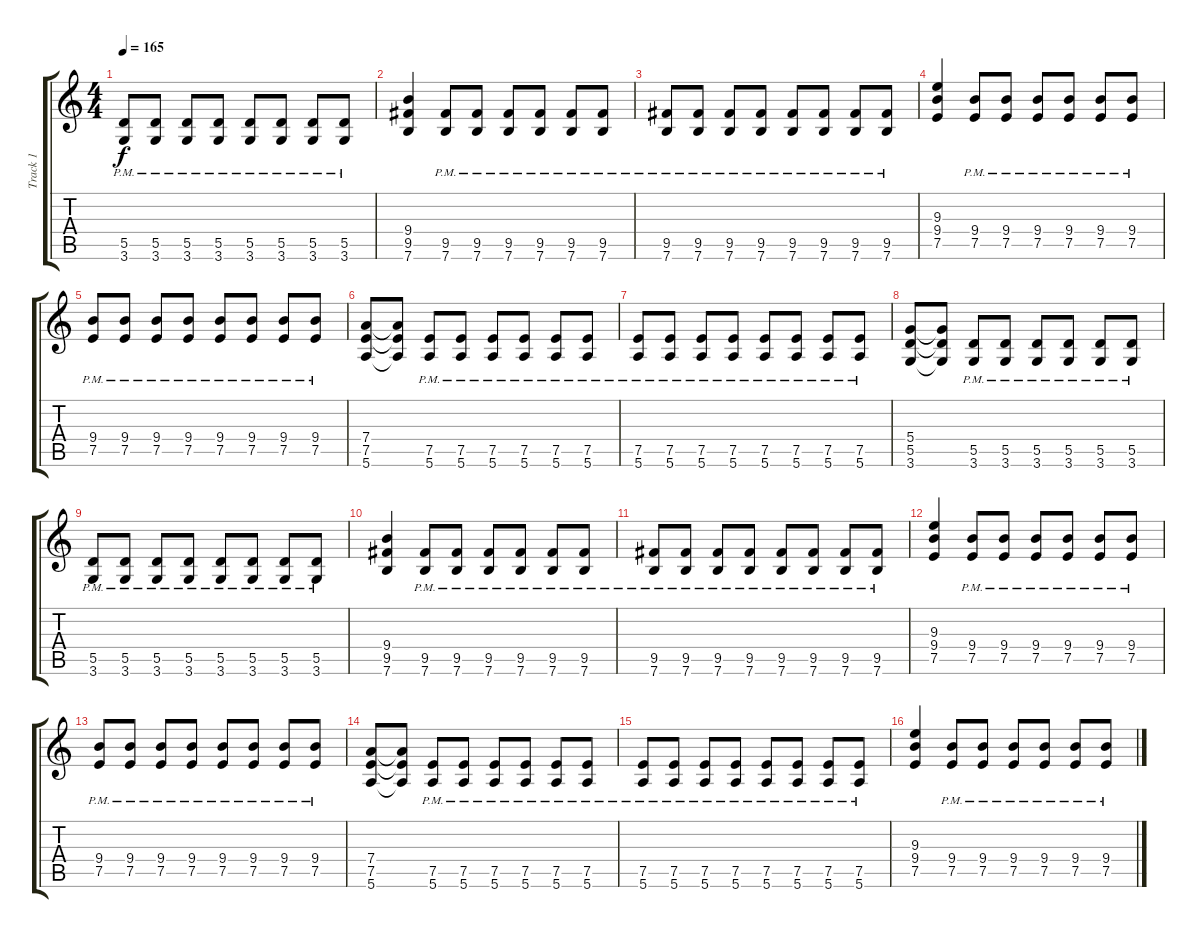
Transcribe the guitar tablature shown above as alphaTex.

\track ("Track 1" "Track 1") {instrument distortionguitar}
\staff {score tabs}
\tuning (E4 B3 G3 D3 A2 E2) {hide}
\ts (4 4)
\tempo 165
\clef g2
\ks c
(5.5{pm} 3.6{pm}).8{dy f} (5.5{pm} 3.6{pm}).8 (5.5{pm} 3.6{pm}).8 (5.5{pm} 3.6{pm}).8 (5.5{pm} 3.6{pm}).8 (5.5{pm} 3.6{pm}).8 (5.5{pm} 3.6{pm}).8 (5.5{pm} 3.6{pm}).8 |
(9.4 9.5 7.6).4 (9.5 7.6{pm}).8 (9.5{pm} 7.6{pm}).8 (9.5{pm} 7.6{pm}).8 (9.5{pm} 7.6{pm}).8 (9.5{pm} 7.6{pm}).8 (9.5{pm} 7.6{pm}).8 |
(9.5{pm} 7.6{pm}).8 (9.5{pm} 7.6{pm}).8 (9.5{pm} 7.6{pm}).8 (9.5{pm} 7.6{pm}).8 (9.5{pm} 7.6{pm}).8 (9.5{pm} 7.6{pm}).8 (9.5{pm} 7.6{pm}).8 (9.5{pm} 7.6{pm}).8 |
(9.3 9.4 7.5).4 (9.4{pm} 7.5{pm}).8 (9.4{pm} 7.5{pm}).8 (9.4{pm} 7.5{pm}).8 (9.4{pm} 7.5{pm}).8 (9.4{pm} 7.5{pm}).8 (9.4{pm} 7.5{pm}).8 |
(9.4{pm} 7.5{pm}).8 (9.4{pm} 7.5{pm}).8 (9.4{pm} 7.5{pm}).8 (9.4{pm} 7.5{pm}).8 (9.4{pm} 7.5{pm}).8 (9.4{pm} 7.5{pm}).8 (9.4{pm} 7.5{pm}).8 (9.4{pm} 7.5{pm}).8 |
(7.4 7.5 5.6).8 (7.4{t} 7.5{t} 5.6{t}).8 (7.5{pm} 5.6{pm}).8 (7.5{pm} 5.6{pm}).8 (7.5{pm} 5.6{pm}).8 (7.5{pm} 5.6{pm}).8 (7.5{pm} 5.6{pm}).8 (7.5{pm} 5.6{pm}).8 |
(7.5{pm} 5.6{pm}).8 (7.5{pm} 5.6{pm}).8 (7.5{pm} 5.6{pm}).8 (7.5{pm} 5.6{pm}).8 (7.5{pm} 5.6{pm}).8 (7.5{pm} 5.6{pm}).8 (7.5{pm} 5.6{pm}).8 (7.5{pm} 5.6{pm}).8 |
(5.4 5.5 3.6).8 (5.4{t} 5.5{t} 3.6{t}).8 (5.5{pm} 3.6{pm}).8 (5.5{pm} 3.6{pm}).8 (5.5{pm} 3.6{pm}).8 (5.5{pm} 3.6{pm}).8 (5.5{pm} 3.6{pm}).8 (5.5{pm} 3.6{pm}).8 |
(5.5{pm} 3.6{pm}).8 (5.5{pm} 3.6{pm}).8 (5.5{pm} 3.6{pm}).8 (5.5{pm} 3.6{pm}).8 (5.5{pm} 3.6{pm}).8 (5.5{pm} 3.6{pm}).8 (5.5{pm} 3.6{pm}).8 (5.5{pm} 3.6{pm}).8 |
(9.4 9.5 7.6).4 (9.5 7.6{pm}).8 (9.5{pm} 7.6{pm}).8 (9.5{pm} 7.6{pm}).8 (9.5{pm} 7.6{pm}).8 (9.5{pm} 7.6{pm}).8 (9.5{pm} 7.6{pm}).8 |
(9.5{pm} 7.6{pm}).8 (9.5{pm} 7.6{pm}).8 (9.5{pm} 7.6{pm}).8 (9.5{pm} 7.6{pm}).8 (9.5{pm} 7.6{pm}).8 (9.5{pm} 7.6{pm}).8 (9.5{pm} 7.6{pm}).8 (9.5{pm} 7.6{pm}).8 |
(9.3 9.4 7.5).4 (9.4{pm} 7.5{pm}).8 (9.4{pm} 7.5{pm}).8 (9.4{pm} 7.5{pm}).8 (9.4{pm} 7.5{pm}).8 (9.4{pm} 7.5{pm}).8 (9.4{pm} 7.5{pm}).8 |
(9.4{pm} 7.5{pm}).8 (9.4{pm} 7.5{pm}).8 (9.4{pm} 7.5{pm}).8 (9.4{pm} 7.5{pm}).8 (9.4{pm} 7.5{pm}).8 (9.4{pm} 7.5{pm}).8 (9.4{pm} 7.5{pm}).8 (9.4{pm} 7.5{pm}).8 |
(7.4 7.5 5.6).8 (7.4{t} 7.5{t} 5.6{t}).8 (7.5{pm} 5.6{pm}).8 (7.5{pm} 5.6{pm}).8 (7.5{pm} 5.6{pm}).8 (7.5{pm} 5.6{pm}).8 (7.5{pm} 5.6{pm}).8 (7.5{pm} 5.6{pm}).8 |
(7.5{pm} 5.6{pm}).8 (7.5{pm} 5.6{pm}).8 (7.5{pm} 5.6{pm}).8 (7.5{pm} 5.6{pm}).8 (7.5{pm} 5.6{pm}).8 (7.5{pm} 5.6{pm}).8 (7.5{pm} 5.6{pm}).8 (7.5{pm} 5.6{pm}).8 |
(9.3 9.4 7.5).4 (9.4{pm} 7.5{pm}).8 (9.4{pm} 7.5{pm}).8 (9.4{pm} 7.5{pm}).8 (9.4{pm} 7.5{pm}).8 (9.4{pm} 7.5{pm}).8 (9.4{pm} 7.5{pm}).8
